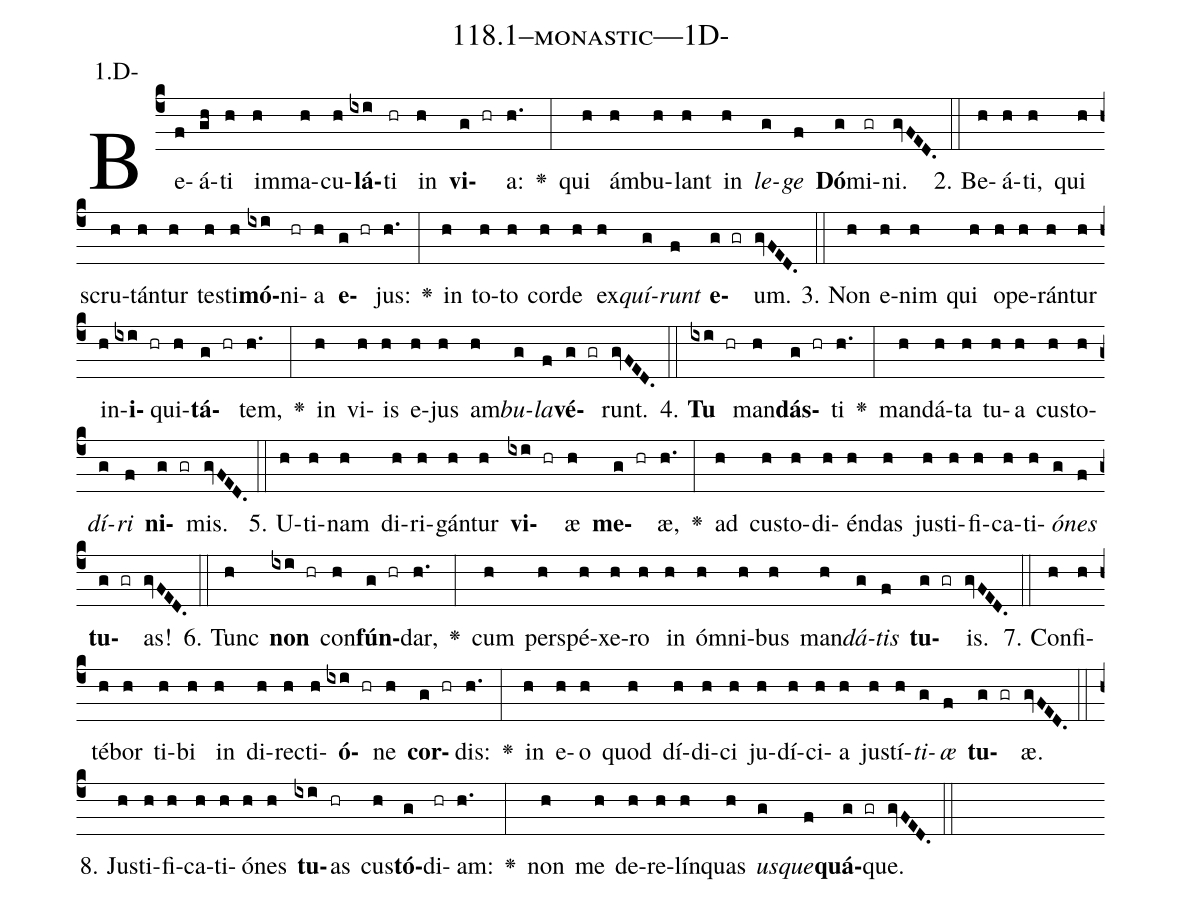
name: 118.1--monastic---1D-;
annotation: 1.D-;
%%
(c4)Be(f)á(gh)ti(h) im(h)ma(h)cu(h)<b>lá</b>(ixi)ti(hr) in(h) <b>vi</b>(g hr)a:(h.) <v>\greheightstar</v>(:) qui(h) ám(h)bu(h)lant(h) in(h) <i>le</i>(g)<i>ge</i>(f) <b>Dó</b>(g)mi(gr)ni.(gvFED.) (::)
2. Be(h)á(h)ti,(h) qui(h) scru(h)tán(h)tur(h) tes(h)ti(h)<b>mó</b>(ixi)ni(hr)a(h) <b>e</b>(g hr)jus:(h.) <v>\greheightstar</v>(:) in(h) to(h)to(h) cor(h)de(h) ex(h)<i>quí</i>(g)<i>runt</i>(f) <b>e</b>(g gr)um.(gvFED.) (::)
3. Non(h) e(h)nim(h) qui(h) o(h)pe(h)rán(h)tur(h) in(h)<b>i</b>(ixi hr)qui(h)<b>tá</b>(g hr)tem,(h.) <v>\greheightstar</v>(:) in(h) vi(h)is(h) e(h)jus(h) am(h)<i>bu</i>(g)<i>la</i>(f)<b>vé</b>(g gr)runt.(gvFED.) (::)
4. <b>Tu</b>(ixi hr) man(h)<b>dás</b>(g hr)ti(h.) <v>\greheightstar</v>(:) man(h)dá(h)ta(h) tu(h)a(h) cus(h)to(h)<i>dí</i>(g)<i>ri</i>(f) <b>ni</b>(g gr)mis.(gvFED.) (::)
5. U(h)ti(h)nam(h) di(h)ri(h)gán(h)tur(h) <b>vi</b>(ixi hr)æ(h) <b>me</b>(g hr)æ,(h.) <v>\greheightstar</v>(:) ad(h) cus(h)to(h)di(h)én(h)das(h) jus(h)ti(h)fi(h)ca(h)ti(h)<i>ó</i>(g)<i>nes</i>(f) <b>tu</b>(g gr)as!(gvFED.) (::)
6. Tunc(h) <b>non</b>(ixi hr) con(h)<b>fún</b>(g hr)dar,(h.) <v>\greheightstar</v>(:) cum(h) per(h)spé(h)xe(h)ro(h) in(h) óm(h)ni(h)bus(h) man(h)<i>dá</i>(g)<i>tis</i>(f) <b>tu</b>(g gr)is.(gvFED.) (::)
7. Con(h)fi(h)té(h)bor(h) ti(h)bi(h) in(h) di(h)rec(h)ti(h)<b>ó</b>(ixi hr)ne(h) <b>cor</b>(g hr)dis:(h.) <v>\greheightstar</v>(:) in(h) e(h)o(h) quod(h) dí(h)di(h)ci(h) ju(h)dí(h)ci(h)a(h) jus(h)tí(h)<i>ti</i>(g)<i>æ</i>(f) <b>tu</b>(g gr)æ.(gvFED.) (::)
8. Jus(h)ti(h)fi(h)ca(h)ti(h)ó(h)nes(h) <b>tu</b>(ixi)as(hr) cus(h)<b>tó</b>(g)di(hr)am:(h.) <v>\greheightstar</v>(:) non(h) me(h) de(h)re(h)lín(h)quas(h) <i>us</i>(g)<i>que</i>(f)<b>quá</b>(g gr)que.(gvFED.) (::)
